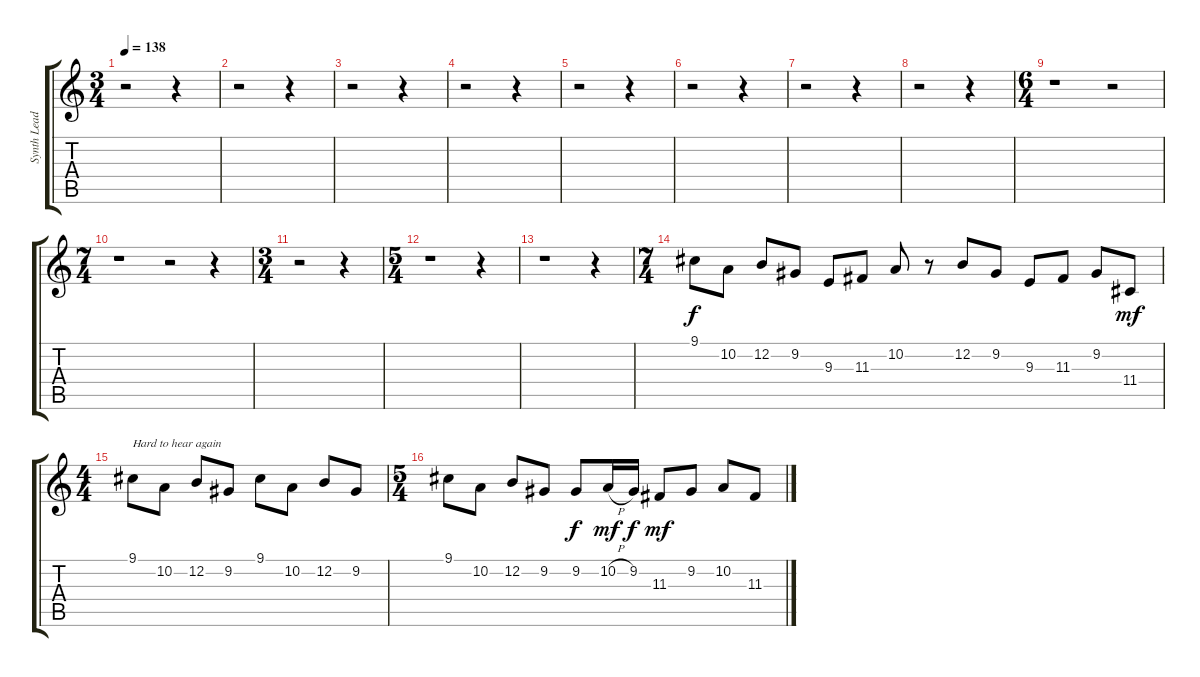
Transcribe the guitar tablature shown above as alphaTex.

\track ("Synth Lead" "Synth Lead") {instrument lead1square}
\staff {score tabs}
\tuning (E4 B3 G3 D3 A2 E2) {hide}
\ts (3 4)
\tempo 138
\clef g2
\ks c
r.2{dy mp} r.4 |
r.2 r.4 |
r.2 r.4 |
r.2 r.4 |
r.2 r.4 |
r.2 r.4 |
r.2 r.4 |
r.2 r.4 |
\ts (6 4)
r.1 r.2 |
\ts (7 4)
r.1 r.2 r.4 |
\ts (3 4)
r.2 r.4 |
\ts (5 4)
r.1 r.4 |
r.1 r.4 |
\ts (7 4)
9.1.8{dy f volume 10 balance 7 instrument lead2sawtooth} 10.2.8 12.2.8 9.2.8 9.3.8 11.3.8 10.2.8 r.8 12.2.8 9.2.8 9.3.8 11.3.8 9.2.8 11.4.8{dy mf} |
\ts (4 4)
9.1.8{txt "Hard to hear again"} 10.2.8 12.2.8 9.2.8 9.1.8 10.2.8 12.2.8 9.2.8 |
\ts (5 4)
9.1.8 10.2.8 12.2.8 9.2.8 9.2.8{dy f} 10.2{h}.16{dy mf} 9.2.16{dy f} 11.3.8{dy mf} 9.2.8 10.2.8 11.3.8
